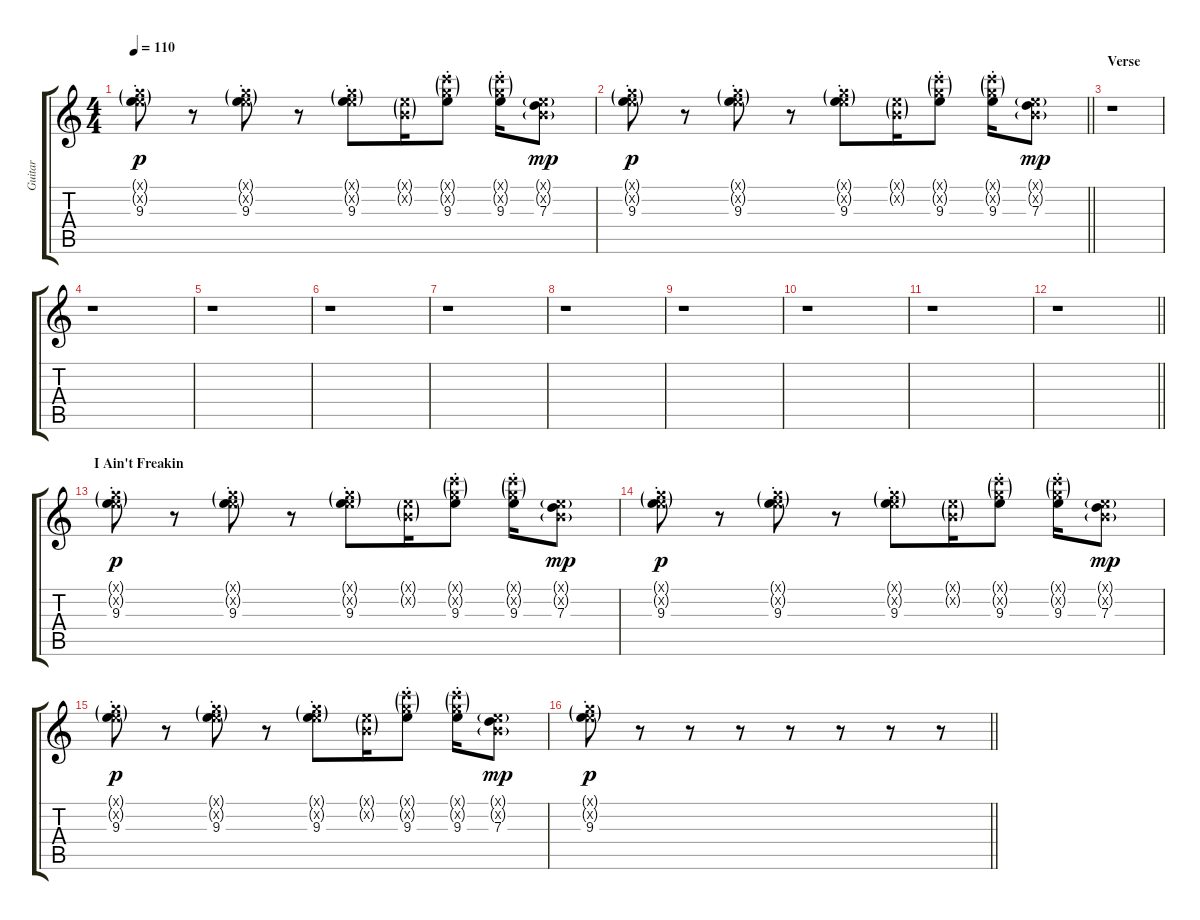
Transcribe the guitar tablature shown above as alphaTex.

\track ("Guitar" "Guitar") {instrument electricguitarclean}
\staff {score tabs}
\tuning (E4 B3 G3 D3 A2 E2) {hide}
\ts (4 4)
\tempo 110
\clef g2
\ks c
(0.1{g x} 8.2{g st x} 9.3).8{dy p} r.8 (0.1{g x} 8.2{g st x} 9.3).8 r.8 (0.1{g x} 8.2{g st x} 9.3).8 (0.1{g x} 0.2{g x}).16 (8.1{g x} 8.2{g st x} 9.3).8 (8.1{g x} 8.2{g st x} 9.3).16 (0.1{g x} 0.2{g x} 7.3).8{dy mp} |
\barLineRight lightlight
(0.1{g x} 8.2{g st x} 9.3).8{dy p} r.8 (0.1{g x} 8.2{g st x} 9.3).8 r.8 (0.1{g x} 8.2{g st x} 9.3).8 (0.1{g x} 0.2{g x}).16 (8.1{g x} 8.2{g st x} 9.3).8 (8.1{g x} 8.2{g st x} 9.3).16 (0.1{g x} 0.2{g x} 7.3).8{dy mp} |
\section ("" "Verse")
r.1 |
r.1 |
r.1 |
r.1 |
r.1 |
r.1 |
r.1 |
r.1 |
r.1 |
\barLineRight lightlight
r.1 |
\section ("" "I Ain't Freakin")
(0.1{g x} 8.2{g st x} 9.3).8{dy p} r.8 (0.1{g x} 8.2{g st x} 9.3).8 r.8 (0.1{g x} 8.2{g st x} 9.3).8 (0.1{g x} 0.2{g x}).16 (8.1{g x} 8.2{g st x} 9.3).8 (8.1{g x} 8.2{g st x} 9.3).16 (0.1{g x} 0.2{g x} 7.3).8{dy mp} |
(0.1{g x} 8.2{g st x} 9.3).8{dy p} r.8 (0.1{g x} 8.2{g st x} 9.3).8 r.8 (0.1{g x} 8.2{g st x} 9.3).8 (0.1{g x} 0.2{g x}).16 (8.1{g x} 8.2{g st x} 9.3).8 (8.1{g x} 8.2{g st x} 9.3).16 (0.1{g x} 0.2{g x} 7.3).8{dy mp} |
(0.1{g x} 8.2{g st x} 9.3).8{dy p} r.8 (0.1{g x} 8.2{g st x} 9.3).8 r.8 (0.1{g x} 8.2{g st x} 9.3).8 (0.1{g x} 0.2{g x}).16 (8.1{g x} 8.2{g st x} 9.3).8 (8.1{g x} 8.2{g st x} 9.3).16 (0.1{g x} 0.2{g x} 7.3).8{dy mp} |
\barLineRight lightlight
(0.1{g x} 8.2{g st x} 9.3).8{dy p} r.8 r.8 r.8 r.8 r.8 r.8 r.8
